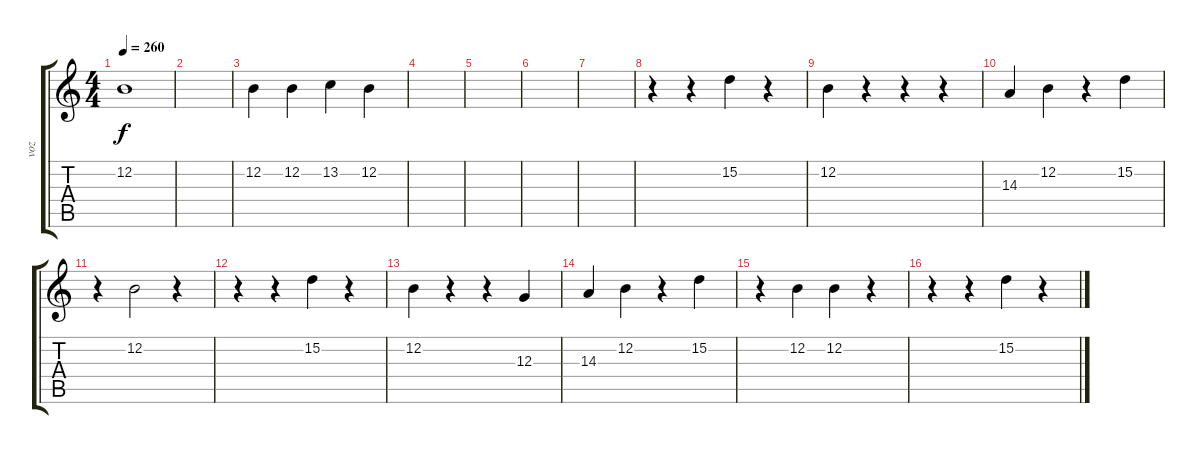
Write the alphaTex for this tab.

\track ("voz" "voz") {instrument lead2sawtooth}
\staff {score tabs}
\tuning (E4 B3 G3 D3 A2 E2) {hide}
\ts (4 4)
\tempo 260
\clef g2
\ks c
12.2.1{dy f} |
|
12.2.4 12.2.4 13.2.4 12.2.4 |
|
|
|
|
r.4 r.4 15.2.4 r.4 |
12.2.4 r.4 r.4 r.4 |
14.3.4 12.2.4 r.4 15.2.4 |
r.4 12.2.2 r.4 |
r.4 r.4 15.2.4 r.4 |
12.2.4 r.4 r.4 12.3.4 |
14.3.4 12.2.4 r.4 15.2.4 |
r.4 12.2.4 12.2.4 r.4 |
r.4 r.4 15.2.4 r.4
